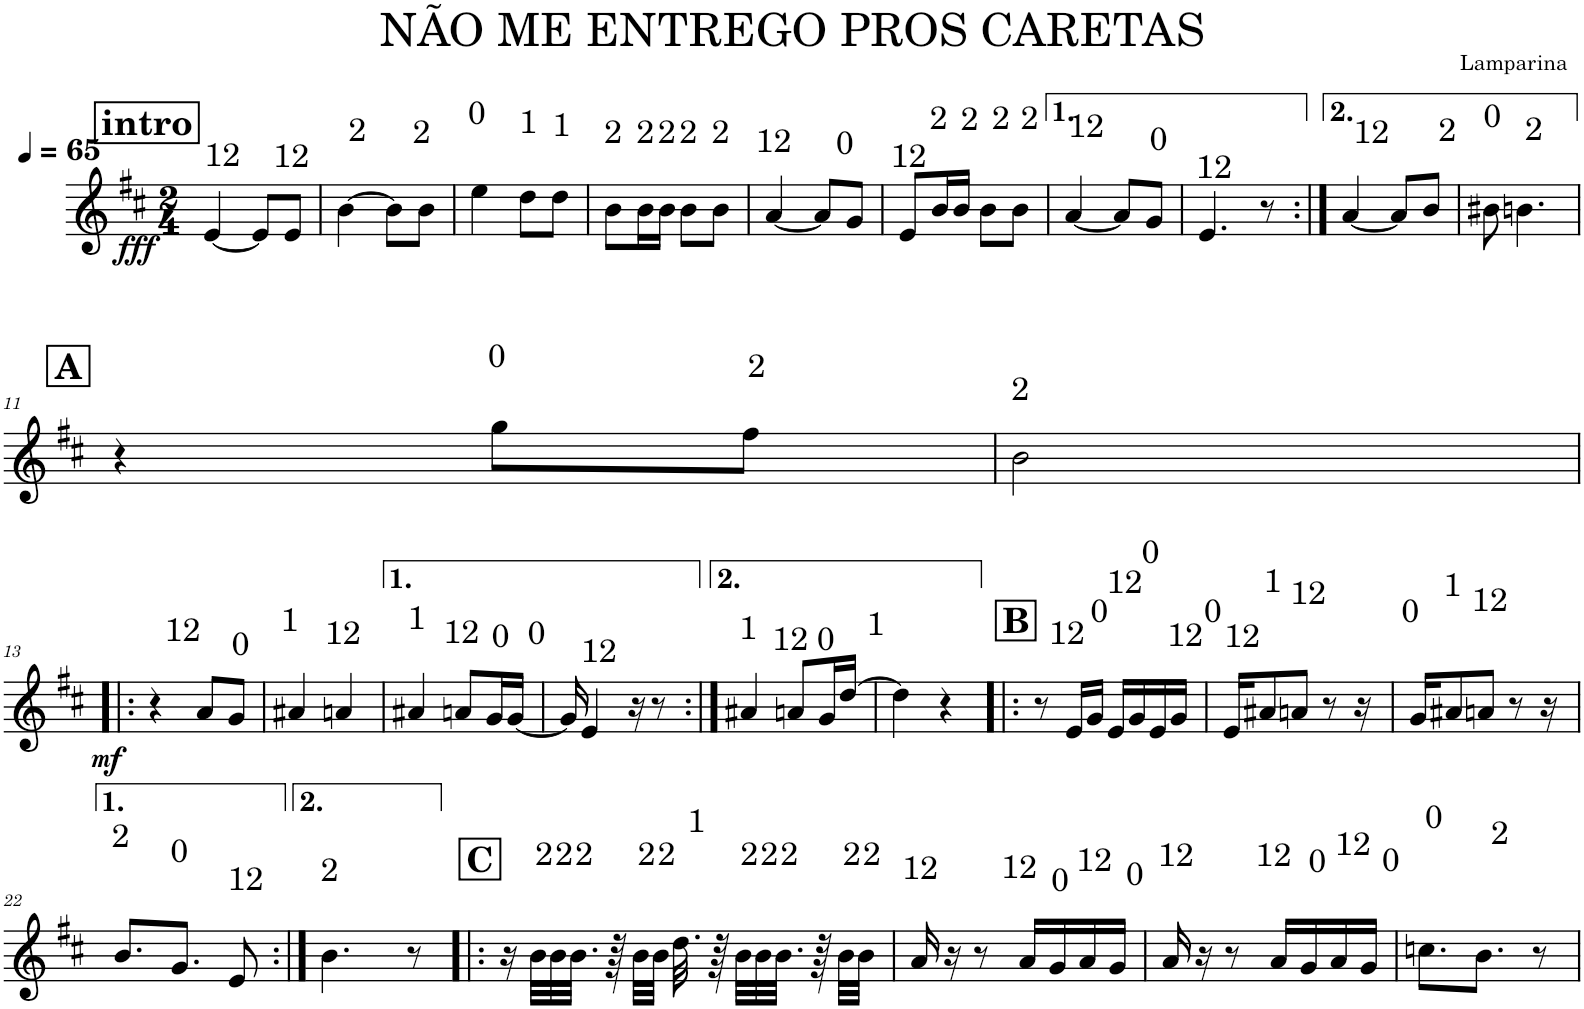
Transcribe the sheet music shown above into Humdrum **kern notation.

**kern	**dynam
*part1	*part1
*staff1	*staff1
*I"Pete	*
*clefG2	*
*Trd1c2	*
*k[f#c#]	*
*M2/4	*
=1	=1
!LO:TX:a:t=12	!
!	!LO:DY:b
[4e/	fff
8e/L]	.
!LO:TX:a:t=12	!
8e/J	.
=2	=2
!LO:TX:a:t=2	!
[4b\	.
8b\L]	.
!LO:TX:a:t=2	!
8b\J	.
=3	=3
!LO:TX:a:t=0	!
4ee\	.
!LO:TX:a:t=1	!
8dd\L	.
!LO:TX:a:t=1	!
8dd\J	.
=4	=4
!LO:TX:a:t=2	!
8b\L	.
!LO:TX:a:t=2	!
16b\L	.
!LO:TX:a:t=2	!
16b\JJ	.
!LO:TX:a:t=2	!
8b\L	.
!LO:TX:a:t=2	!
8b\J	.
=5	=5
!LO:TX:a:t=12	!
[4a/	.
8a/L]	.
!LO:TX:a:t=0	!
8g/J	.
=6	=6
!LO:TX:a:t=12	!
8e/L	.
!LO:TX:a:t=2	!
16b/L	.
!LO:TX:a:t=2	!
16b/JJ	.
!LO:TX:a:t=2	!
8b\L	.
!LO:TX:a:t=2	!
8b\J	.
=7	=7
!LO:TX:a:t=12	!
[4a/	.
8a/L]	.
!LO:TX:a:t=0	!
8g/J	.
=8	=8
!LO:TX:a:t=12	!
4.e/	.
8r	.
=9:|!	=9:|!
!LO:TX:a:t=12	!
[4a/	.
8a/L]	.
!LO:TX:a:t=2	!
8b/J	.
=10	=10
!LO:TX:a:t=0	!
8b#X\	.
!LO:TX:a:t=2	!
4.bn\	.
!!LO:LB:g=z
=11	=11
4r	.
!LO:TX:a:t=0	!
8gg\L	.
!LO:TX:a:t=2	!
8ff#\J	.
=12	=12
!LO:TX:a:t=2	!
2b\	.
!!LO:LB:g=z
=13!|:	=13!|:
!	!LO:DY:b
4r	mf
!LO:TX:a:t=12	!
8a/L	.
!LO:TX:a:t=0	!
8g/J	.
=14	=14
!LO:TX:a:t=1	!
4a#X/	.
!LO:TX:a:t=12	!
4an/	.
=15	=15
!LO:TX:a:t=1	!
4a#X/	.
!LO:TX:a:t=12	!
8an/L	.
!LO:TX:a:t=0	!
16g/L	.
!LO:TX:a:t=0	!
[16g/JJ	.
=16	=16
16g/]	.
!LO:TX:a:t=12	!
4e/	.
16r	.
8r	.
=17:|!	=17:|!
!LO:TX:a:t=1	!
4a#X/	.
!LO:TX:a:t=12	!
8an/L	.
!LO:TX:a:t=0	!
16g/L	.
!LO:TX:a:t=1	!
[16dd/JJ	.
=18	=18
4dd\]	.
4r	.
=19!|:	=19!|:
8r	.
!LO:TX:a:t=12	!
16e/LL	.
!LO:TX:a:t=0	!
16g/JJ	.
!LO:TX:a:t=12	!
16e/LL	.
!LO:TX:a:t=0	!
16g/	.
!LO:TX:a:t=12	!
16e/	.
!LO:TX:a:t=0	!
16g/JJ	.
=20	=20
!LO:TX:a:t=12	!
16e/KL	.
!LO:TX:a:t=1	!
8a#X/	.
!LO:TX:a:t=12	!
8an/J	.
8r	.
16r	.
=21	=21
!LO:TX:a:t=0	!
16g/KL	.
!LO:TX:a:t=1	!
8a#X/	.
!LO:TX:a:t=12	!
8an/J	.
8r	.
16r	.
!!LO:LB:g=z
=22	=22
!LO:TX:a:t=2	!
8.b/L	.
!LO:TX:a:t=0	!
8.g/J	.
!LO:TX:a:t=12	!
8e/	.
=23:|!	=23:|!
!LO:TX:a:t=2	!
4.b\	.
8r	.
=24!|:	=24!|:
16r	.
!LO:TX:a:t=2	!
32b\LLL	.
!LO:TX:a:t=2	!
32b\	.
!LO:TX:a:t=2	!
32.b\JJJ	.
64r	.
!LO:TX:a:t=2	!
32b\LLL	.
!LO:TX:a:t=2	!
32b\JJJ	.
!LO:TX:a:t=1	!
32.dd\	.
64r	.
!LO:TX:a:t=2	!
32b\LLL	.
!LO:TX:a:t=2	!
32b\	.
!LO:TX:a:t=2	!
32.b\JJJ	.
64r	.
!LO:TX:a:t=2	!
32b\LLL	.
!LO:TX:a:t=2	!
32b\JJJ	.
=25	=25
!LO:TX:a:t=12	!
16a/	.
16r	.
8r	.
!LO:TX:a:t=12	!
16a/LL	.
!LO:TX:a:t=0	!
16g/	.
!LO:TX:a:t=12	!
16a/	.
!LO:TX:a:t=0	!
16g/JJ	.
=26	=26
!LO:TX:a:t=12	!
16a/	.
16r	.
8r	.
!LO:TX:a:t=12	!
16a/LL	.
!LO:TX:a:t=0	!
16g/	.
!LO:TX:a:t=12	!
16a/	.
!LO:TX:a:t=0	!
16g/JJ	.
=27	=27
!LO:TX:a:t=0	!
8.ccn\L	.
!LO:TX:a:t=2	!
8.b\J	.
8r	.
=	=
*-	*-
